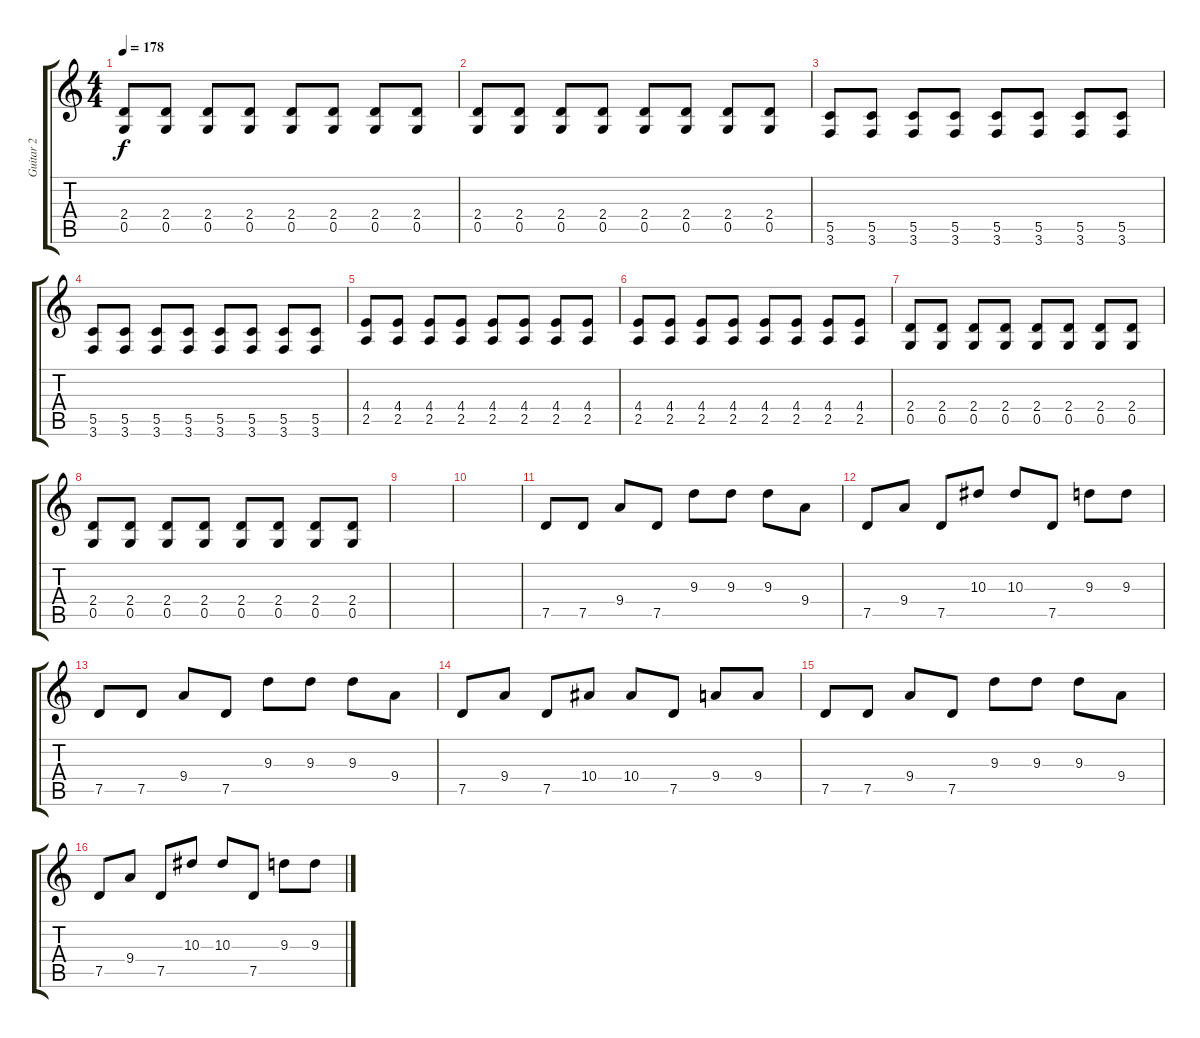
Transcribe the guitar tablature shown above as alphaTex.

\track ("Guitar 2" "Guitar 2") {instrument overdrivenguitar}
\staff {score tabs}
\tuning (D4 A3 F3 C3 G2 D2) {hide}
\ts (4 4)
\tempo 178
\clef g2
\ks c
(2.4 0.5).8{dy f} (2.4 0.5).8 (2.4 0.5).8 (2.4 0.5).8 (2.4 0.5).8 (2.4 0.5).8 (2.4 0.5).8 (2.4 0.5).8 |
(2.4 0.5).8 (2.4 0.5).8 (2.4 0.5).8 (2.4 0.5).8 (2.4 0.5).8 (2.4 0.5).8 (2.4 0.5).8 (2.4 0.5).8 |
(5.5 3.6).8 (5.5 3.6).8 (5.5 3.6).8 (5.5 3.6).8 (5.5 3.6).8 (5.5 3.6).8 (5.5 3.6).8 (5.5 3.6).8 |
(5.5 3.6).8 (5.5 3.6).8 (5.5 3.6).8 (5.5 3.6).8 (5.5 3.6).8 (5.5 3.6).8 (5.5 3.6).8 (5.5 3.6).8 |
(4.4 2.5).8 (4.4 2.5).8 (4.4 2.5).8 (4.4 2.5).8 (4.4 2.5).8 (4.4 2.5).8 (4.4 2.5).8 (4.4 2.5).8 |
(4.4 2.5).8 (4.4 2.5).8 (4.4 2.5).8 (4.4 2.5).8 (4.4 2.5).8 (4.4 2.5).8 (4.4 2.5).8 (4.4 2.5).8 |
(2.4 0.5).8 (2.4 0.5).8 (2.4 0.5).8 (2.4 0.5).8 (2.4 0.5).8 (2.4 0.5).8 (2.4 0.5).8 (2.4 0.5).8 |
(2.4 0.5).8 (2.4 0.5).8 (2.4 0.5).8 (2.4 0.5).8 (2.4 0.5).8 (2.4 0.5).8 (2.4 0.5).8 (2.4 0.5).8 |
|
|
7.5.8{instrument distortionguitar} 7.5.8 9.4.8 7.5.8 9.3.8 9.3.8 9.3.8 9.4.8 |
7.5.8 9.4.8 7.5.8 10.3.8 10.3.8 7.5.8 9.3.8 9.3.8 |
7.5.8 7.5.8 9.4.8 7.5.8 9.3.8 9.3.8 9.3.8 9.4.8 |
7.5.8 9.4.8 7.5.8 10.4.8 10.4.8 7.5.8 9.4.8 9.4.8 |
7.5.8 7.5.8 9.4.8 7.5.8 9.3.8 9.3.8 9.3.8 9.4.8 |
7.5.8 9.4.8 7.5.8 10.3.8 10.3.8 7.5.8 9.3.8 9.3.8
